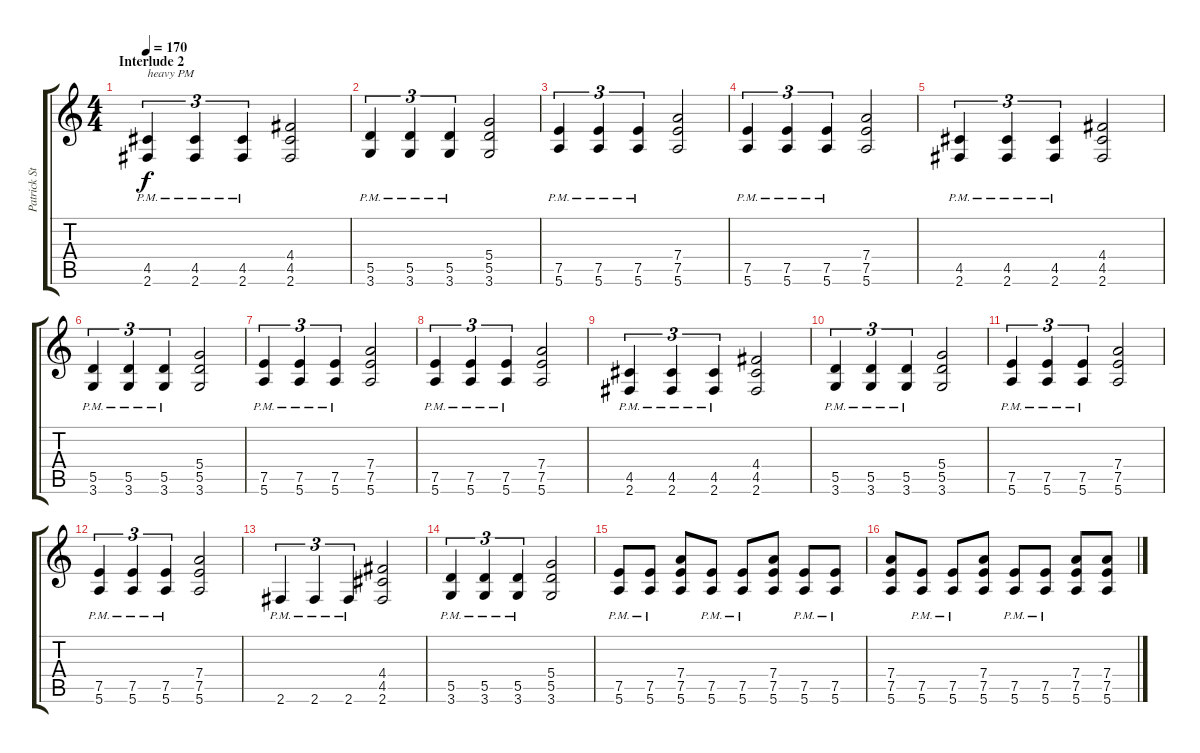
\track ("Patrick Stump (Rythmn Guitar)" "Patrick St") {instrument overdrivenguitar}
\staff {score tabs}
\tuning (E4 B3 G3 D3 A2 E2) {hide}
\ts (4 4)
\section ("" "Interlude 2")
\tempo 170
\clef g2
\ks c
(4.5{pm} 2.6).4{tu (3 2) txt "heavy PM" dy f} (4.5{pm} 2.6).4{tu (3 2)} (4.5{pm} 2.6).4{tu (3 2)} (4.4 4.5 2.6).2 |
(5.5{pm} 3.6).4{tu (3 2)} (5.5{pm} 3.6).4{tu (3 2)} (5.5{pm} 3.6).4{tu (3 2)} (5.4 5.5 3.6).2 |
(7.5{pm} 5.6).4{tu (3 2)} (7.5{pm} 5.6).4{tu (3 2)} (7.5{pm} 5.6).4{tu (3 2)} (7.4 7.5 5.6).2 |
(7.5{pm} 5.6).4{tu (3 2)} (7.5{pm} 5.6).4{tu (3 2)} (7.5{pm} 5.6).4{tu (3 2)} (7.4 7.5 5.6).2 |
(4.5{pm} 2.6).4{tu (3 2)} (4.5{pm} 2.6).4{tu (3 2)} (4.5{pm} 2.6).4{tu (3 2)} (4.4 4.5 2.6).2 |
(5.5{pm} 3.6).4{tu (3 2)} (5.5{pm} 3.6).4{tu (3 2)} (5.5{pm} 3.6).4{tu (3 2)} (5.4 5.5 3.6).2 |
(7.5{pm} 5.6).4{tu (3 2)} (7.5{pm} 5.6).4{tu (3 2)} (7.5{pm} 5.6).4{tu (3 2)} (7.4 7.5 5.6).2 |
(7.5{pm} 5.6).4{tu (3 2)} (7.5{pm} 5.6).4{tu (3 2)} (7.5{pm} 5.6).4{tu (3 2)} (7.4 7.5 5.6).2 |
(4.5{pm} 2.6).4{tu (3 2)} (4.5{pm} 2.6).4{tu (3 2)} (4.5{pm} 2.6).4{tu (3 2)} (4.4 4.5 2.6).2 |
(5.5{pm} 3.6).4{tu (3 2)} (5.5{pm} 3.6).4{tu (3 2)} (5.5{pm} 3.6).4{tu (3 2)} (5.4 5.5 3.6).2 |
(7.5{pm} 5.6).4{tu (3 2)} (7.5{pm} 5.6).4{tu (3 2)} (7.5{pm} 5.6).4{tu (3 2)} (7.4 7.5 5.6).2 |
(7.5{pm} 5.6).4{tu (3 2)} (7.5{pm} 5.6).4{tu (3 2)} (7.5{pm} 5.6).4{tu (3 2)} (7.4 7.5 5.6).2 |
2.6{pm}.4{tu (3 2)} 2.6{pm}.4{tu (3 2)} 2.6{pm}.4{tu (3 2)} (4.4 4.5 2.6).2 |
(5.5{pm} 3.6).4{tu (3 2)} (5.5{pm} 3.6).4{tu (3 2)} (5.5{pm} 3.6).4{tu (3 2)} (5.4 5.5 3.6).2 |
(7.5{pm} 5.6).8 (7.5{pm} 5.6).8 (7.4 7.5 5.6).8 (7.5{pm} 5.6).8 (7.5{pm} 5.6).8 (7.4 7.5 5.6).8 (7.5{pm} 5.6).8 (7.5{pm} 5.6).8 |
(7.4 7.5 5.6).8 (7.5{pm} 5.6).8 (7.5{pm} 5.6).8 (7.4 7.5 5.6).8 (7.5{pm} 5.6).8 (7.5{pm} 5.6).8 (7.4 7.5 5.6).8 (7.4 7.5 5.6).8
